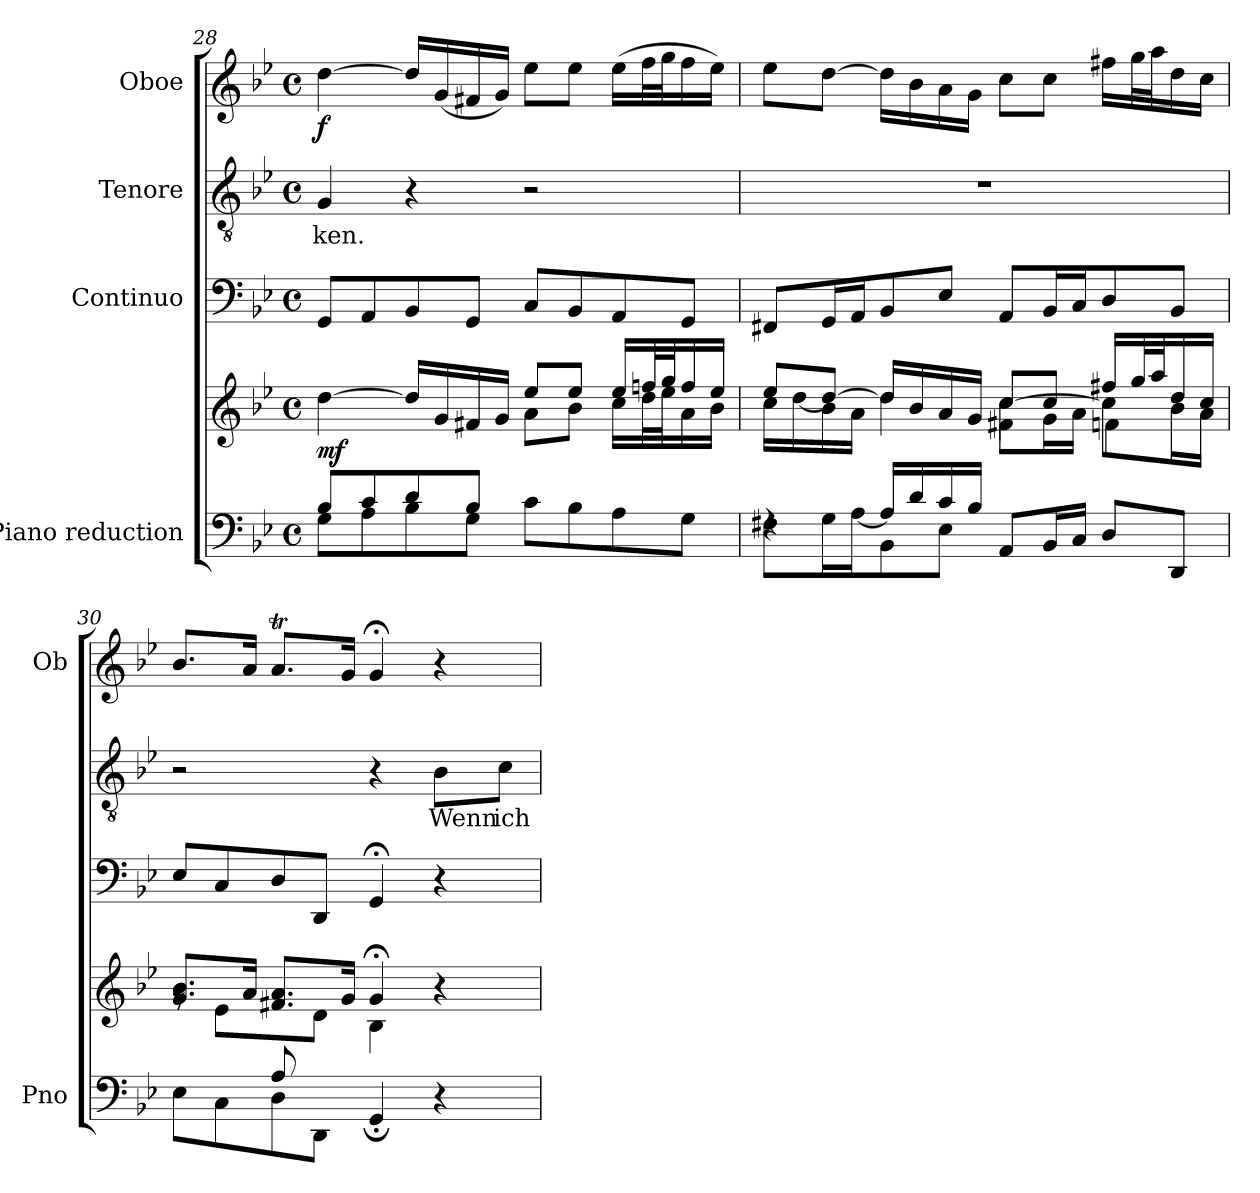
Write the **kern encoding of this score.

**kern	**kern	**dynam	**kern	**kern	**text	**kern	**dynam
*part4	*part4	*part4	*part3	*part2	*part2	*part1	*part1
*staff5	*staff4	*staff4/5	*staff3	*staff2	*staff2	*staff1	*staff1
*I"Piano reduction	*	*	*I"Continuo	*I"Tenore	*	*I"Oboe	*
*I'Pno	*	*	*	*	*	*I'Ob	*
*clefF4	*clefG2	*	*clefF4	*clefGv2	*	*clefG2	*
*k[b-e-]	*k[b-e-]	*	*k[b-e-]	*k[b-e-]	*	*k[b-e-]	*
*M4/4	*M4/4	*	*M4/4	*M4/4	*	*M4/4	*
*met(c)	*met(c)	*	*met(c)	*met(c)	*	*met(c)	*
=28	=28	=28	=28	=28	=28	=28	=28
*^	*^	*	*	*	*	*	*
!	!	!	!	!LO:DY:b	!	!	!LO:LY:b	!	!LO:DY:b
8B-/L	8G\L	[4dd\	2ryy	mf	8GG/L	4G/	-ken.	[4dd\	f
8c/	8A\	.	.	.	8AA/	.	.	.	.
8d/	8B-\	16dd/LL]	.	.	8BB-/	4r	.	16dd/LL]	.
.	.	16g/	.	.	.	.	.	(<16g/	.
8B-/J	8G\J	16f#X/	.	.	8GG/J	.	.	16f#X/	.
.	.	16g/JJ	.	.	.	.	.	16g/JJ)	.
2ryy	8c\L	8ee-/L	8a\L	.	8C/L	2r	.	8ee-\L	.
.	8B-\	8ee-/J	8b-\J	.	8BB-/	.	.	8ee-\J	.
.	8A\	16ee-/LL	16cc\LL	.	8AA/	.	.	(>16ee-\LL	.
.	.	32ffn/L	32dd\L	.	.	.	.	32ff\L	.
.	.	32gg/J	32ee-\J	.	.	.	.	32gg\J	.
.	8G\J	16ff/	16a\	.	8GG/J	.	.	16ff\	.
.	.	16ee-/JJ	16b-\JJ	.	.	.	.	16ee-\JJ)	.
!!LO:LB:g=z
=29	=29	=29	=29	=29	=29	=29	=29	=29	=29
*	*	*	*^	*	*	*	*	*	*
4rF	8F#X\L	8ee-/L	16cc\LL	2ryy	.	8FF#X/L	1r	.	8ee-\L	.
.	.	.	[16dd\	.	.	.	.	.	.	.
.	16G\L	8dd/J_	16b-\	.	.	16GG/L	.	.	[8dd\J	.
.	[16A\J	.	16a\JJ	.	.	16AA/J	.	.	.	.
16A/LL]	8BB-\	16dd/LL]	4dd\	.	.	8BB-/	.	.	16dd\LL]	.
16d/	.	16b-/	.	.	.	.	.	.	16b-\	.
16c/	8E-\J	16a/	.	.	.	8E-/J	.	.	16a\	.
16B-/JJ	.	16g/JJ	.	.	.	.	.	.	16g\JJ	.
2ryy	8AA/L	8cc/L	8f#X\L	[4cc\	.	8AA/L	.	.	8cc\L	.
.	16BB-/L	8cc/J	16g\L	.	.	16BB-/L	.	.	8cc\J	.
.	16C/JJ	.	16a\JJ	.	.	16C/J	.	.	.	.
.	8D/L	16ff#X/LL	8cc\L]	4f\	.	8D/	.	.	16ff#X\LL	.
.	.	32gg/L	.	.	.	.	.	.	32gg\L	.
.	.	32aa/J	.	.	.	.	.	.	32aa\J	.
.	8DD/J	16dd/	16b-\L	.	.	8BB-/J	.	.	16dd\	.
.	.	16cc/JJ	16a\JJ	.	.	.	.	.	16cc\JJ	.
*	*	*	*v	*v	*	*	*	*	*	*
=30	=30	=30	=30	=30	=30	=30	=30	=30	=30
4ryy	8E-\L	8.g/ 8.b-/L	8rg	.	8E-/L	2r	.	8.b-/L	.
.	8C\	.	8e-\L	.	8C/	.	.	.	.
.	.	16a/Jk	.	.	.	.	.	16a/Jk	.
8A/	8D\	8.f#X/ 8.a/L	8ryy	.	8D/	.	.	8.at/L	.
2ryy	8DD\J	.	8d\J	.	8DD/J	.	.	.	.
.	.	16g/Jk	.	.	.	.	.	16g/Jk	.
.	4GG;/	4g;</	4B-\	.	4GG;/	4r	.	4g;</	.
!	!	!	!	!	!	!	!LO:LY:b	!	!
.	4r	4r	4ryy	.	4r	8B-\L	Wenn	4r	.
!	!	!	!	!	!	!	!LO:LY:b	!	!
8ryy	.	.	.	.	.	8c\J	ich	.	.
*v	*v	*	*	*	*	*	*	*	*
*	*v	*v	*	*	*	*	*	*
=	=	=	=	=	=	=	=
*-	*-	*-	*-	*-	*-	*-	*-
